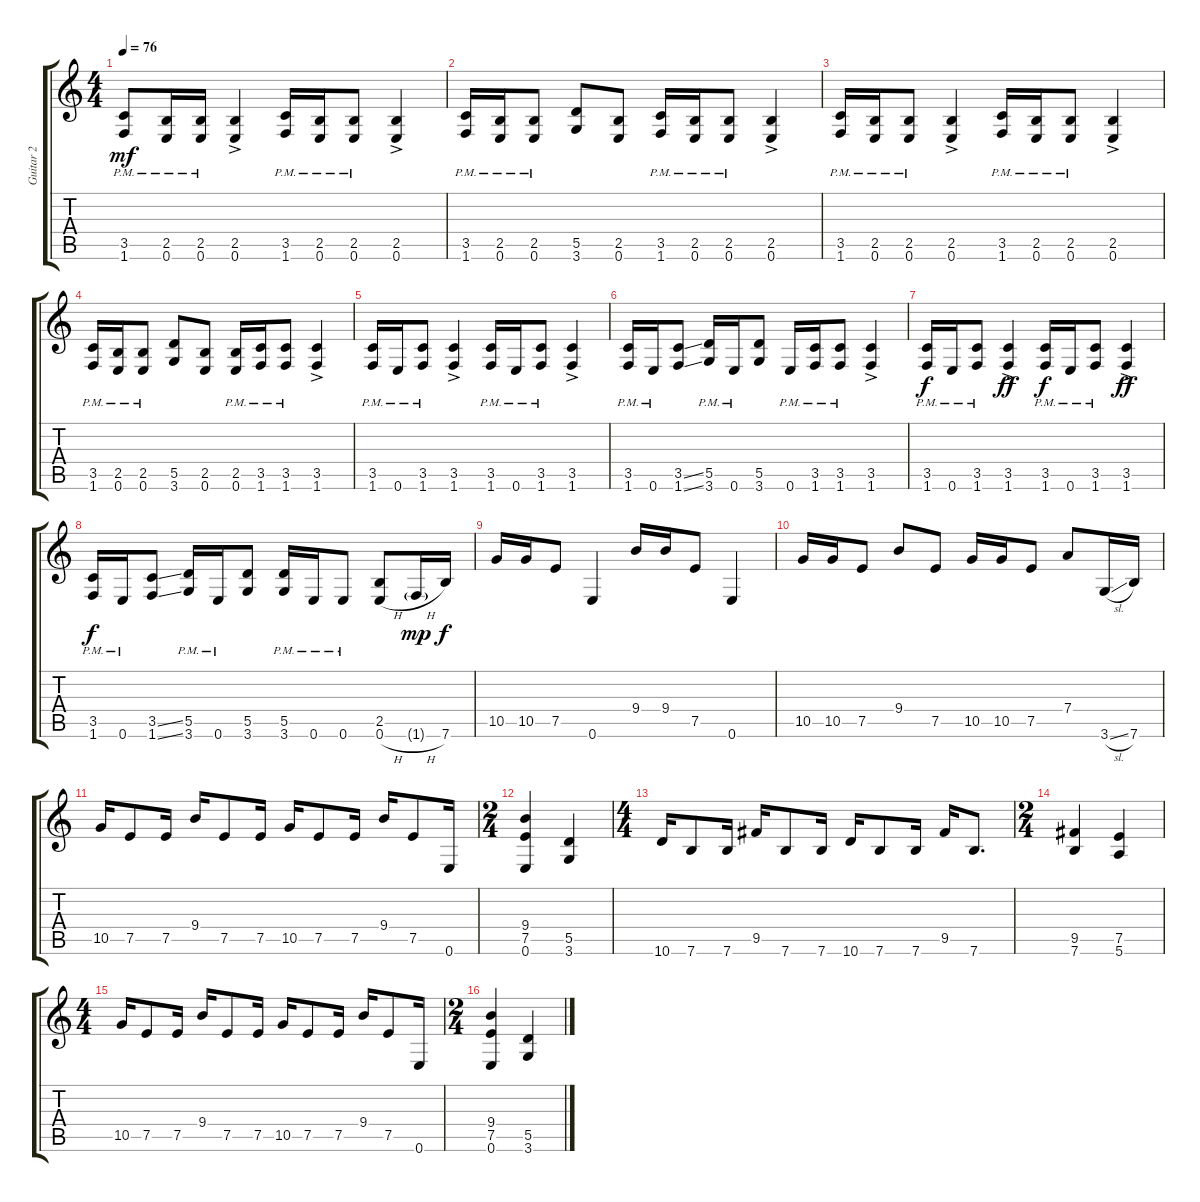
\track ("Guitar 2" "Guitar 2") {instrument distortionguitar}
\staff {score tabs}
\tuning (E4 B3 G3 D3 A2 E2) {hide}
\ts (4 4)
\tempo 76
\clef g2
\ks c
(3.5 1.6{pm}).8{dy mf} (2.5 0.6{pm}).16 (2.5{pm} 0.6{pm}).16 (2.5 0.6{ac}).4 (3.5 1.6{pm}).16 (2.5 0.6{pm}).16 (2.5 0.6{pm}).8 (2.5 0.6{ac}).4 |
(3.5 1.6{pm}).16 (2.5 0.6{pm}).16 (2.5 0.6{pm}).8 (5.5 3.6).8 (2.5 0.6).8 (3.5 1.6{pm}).16 (2.5 0.6{pm}).16 (2.5 0.6{pm}).8 (2.5 0.6{ac}).4 |
(3.5{pm} 1.6).16 (2.5{pm} 0.6).16 (2.5{pm} 0.6).8 (2.5{ac} 0.6).4 (3.5{pm} 1.6).16 (2.5{pm} 0.6).16 (2.5{pm} 0.6).8 (2.5{ac} 0.6).4 |
(3.5{pm} 1.6).16 (2.5{pm} 0.6).16 (2.5{pm} 0.6).8 (5.5 3.6).8 (2.5 0.6).8 (2.5{pm} 0.6).16 (3.5{pm} 1.6).16 (3.5{pm} 1.6).8 (3.5 1.6{ac}).4 |
(3.5{pm} 1.6).16 0.6{pm}.16 (3.5 1.6{pm}).8 (3.5{ac} 1.6).4 (3.5 1.6{pm}).16 0.6{pm}.16 (3.5 1.6{pm}).8 (3.5{ac} 1.6).4 |
(3.5 1.6{pm}).16 0.6{pm}.16 (3.5{ss} 1.6{ss}).8 (5.5 3.6{pm}).16 0.6{pm}.16 (5.5 3.6).8 0.6{pm}.16 (3.5 1.6{pm}).16 (3.5 1.6{pm}).8 (3.5 1.6{ac}).4 |
(3.5 1.6{pm}).16{dy f} 0.6{pm}.16 (3.5 1.6{pm}).8 (3.5 1.6{ac}).4{dy ff} (3.5 1.6{pm}).16{dy f} 0.6{pm}.16 (3.5 1.6{pm}).8 (3.5 1.6{ac}).4{dy ff} |
(3.5{pm} 1.6).16{dy f} 0.6{pm}.16 (3.5{ss} 1.6{ss}).8 (5.5 3.6{pm}).16 0.6{pm}.16 (5.5 3.6).8 (5.5 3.6{pm}).16 0.6{pm}.16 0.6{pm}.8 (2.5 0.6{h}).8 1.6{h g}.16{dy mp} 7.6.16{dy f} |
10.5.16 10.5.16 7.5.8 0.6.4 9.4.16 9.4.16 7.5.8 0.6.4 |
10.5.16 10.5.16 7.5.8 9.4.8 7.5.8 10.5.16 10.5.16 7.5.8 7.4.8 3.6{sl}.16 7.6.16 |
10.5.16 7.5.8 7.5.16 9.4.16 7.5.8 7.5.16 10.5.16 7.5.8 7.5.16 9.4.16 7.5.8 0.6.16 |
\ts (2 4)
(9.4 7.5 0.6).4 (5.5 3.6).4 |
\ts (4 4)
10.6.16 7.6.8 7.6.16 9.5.16 7.6.8 7.6.16 10.6.16 7.6.8 7.6.16 9.5.16 7.6.8{d} |
\ts (2 4)
(9.5 7.6).4 (7.5 5.6).4 |
\ts (4 4)
10.5.16 7.5.8 7.5.16 9.4.16 7.5.8 7.5.16 10.5.16 7.5.8 7.5.16 9.4.16 7.5.8 0.6.16 |
\ts (2 4)
(9.4 7.5 0.6).4 (5.5 3.6).4
